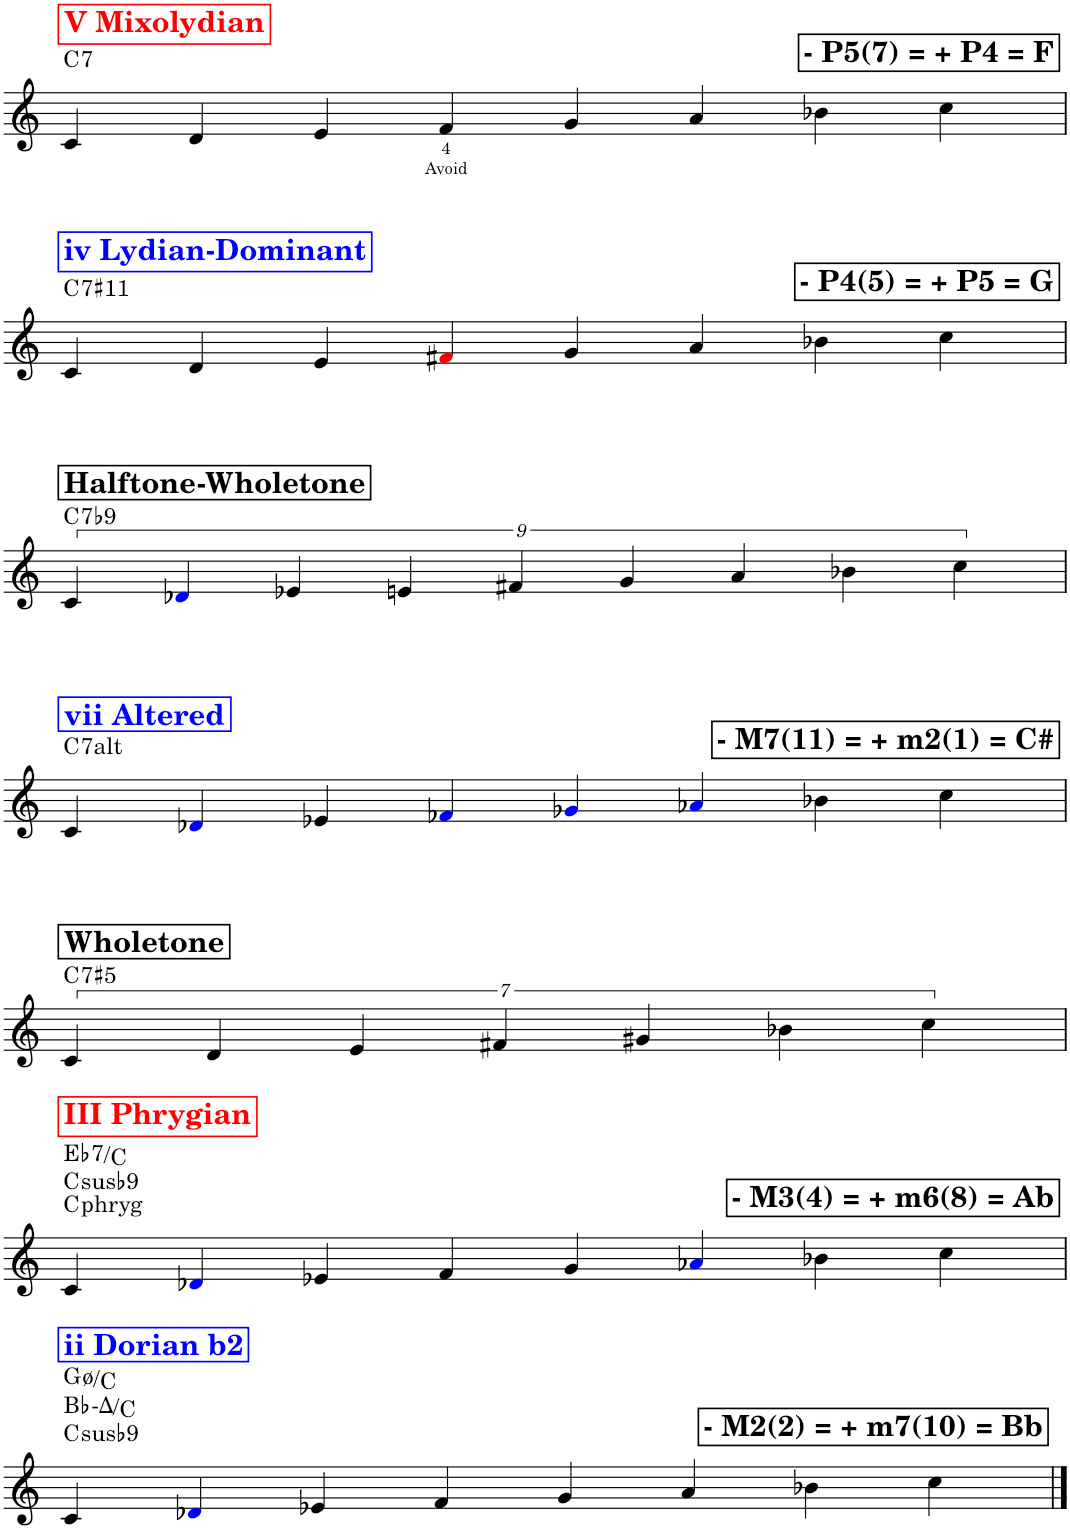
**kern	**harte
*part1	*part1
*staff1	*
*I"Piano	*
*I'Pno.	*
!!LO:PB:g=z
*clefG2	*
*k[]	*
*M4/2	*
!!LO:REH:place=s1:a:B:rj:fs=14:t=- P5(7) = + P4 = F:qo=7
!!LO:REH:place=s1:a:B:color=#FF0000:fs=14:t=V Mixolydian
=15	=15
!	!LO:H:kt=7
4c/	C:7
4d/	.
4e/	.
4f</	.
4g/	.
4a/	.
4b-X\	.
4cc\	.
!!LO:LB:g=z
!!LO:REH:place=s1:a:B:rj:fs=14:t=- P4(5) = + P5 = G:qo=7
!!LO:REH:place=s1:a:B:color=#0000FF:fs=14:t=iv Lydian-Dominant
=16	=16
!	!LO:H:kt=7
4c/	C:7(#11)
4d/	.
4e/	.
4f#Xi/	.
4g/	.
4a/	.
4b-X\	.
4cc\	.
!!LO:LB:g=z
!!LO:REH:place=s1:a:B:fs=14:t=Halftone-Wholetone
=17	=17
!	!LO:H:kt=7
9%2c/	C:7(b9)
9%2d-Xj/	.
9%2e-X/	.
9%2en/	.
9%2f#X/	.
9%2g/	.
9%2a/	.
9%2b-X\	.
9%2cc\	.
!!LO:LB:g=z
!!LO:REH:place=s1:a:B:rj:fs=14:t=- M7(11) = + m2(1) = C#:qo=7
!!LO:REH:place=s1:a:B:color=#0000FF:fs=14:t=vii Altered
=18	=18
!	!LO:H:kt=7
4c/	C:(3,b5,#5,b7,b9,#9)
4d-Xj/	.
4e-X/	.
4f-Xj/	.
4g-Xj/	.
4a-Xj/	.
4b-X\	.
4cc\	.
!!LO:LB:g=z
!!LO:REH:place=s1:a:B:fs=14:t=Wholetone
=19	=19
!LO:N:head=solid	!LO:H:kt=7
7%2c/	C:(3,#5,b7)
!LO:N:head=solid	!
7%2d/	.
!LO:N:head=solid	!
7%2e/	.
!LO:N:head=solid	!
7%2f#X/	.
!LO:N:head=solid	!
7%2g#X/	.
!LO:N:head=solid	!
7%2b-X\	.
!LO:N:head=solid	!
7%2cc\	.
!!LO:LB:g=z
!!LO:REH:place=s1:a:B:rj:fs=14:t=- M3(4) = + m6(8) = Ab:qo=7
!!LO:REH:place=s1:a:B:color=#FF0000:fs=14:t=III Phrygian
=20	=20
!	!LO:H:n=1:kt=phryg
!	!LO:H:n=2:kt=b9
!	!LO:H:n=3:kt=7
4c/	C:min7(b9) C:maj Eb:7/6
4d-Xj/	.
4e-X/	.
4f/	.
4g/	.
4a-Xj/	.
4b-X\	.
4cc\	.
!!LO:LB:g=z
!!LO:REH:place=s1:a:B:rj:fs=14:t=- M2(2) = + m7(10) = Bb:qo=7
!!LO:REH:place=s1:a:B:color=#0000FF:fs=14:t=ii Dorian b2
=21	=21
!	!LO:H:n=1:kt=b9
!	!LO:H:n=2:kt=^7
4c/	C:maj Bb:minmaj7/2 G:hdim7/4
4d-Xj/	.
4e-X/	.
4f/	.
4g/	.
4a/	.
4b-X\	.
4cc\	.
==	==
*-	*-
